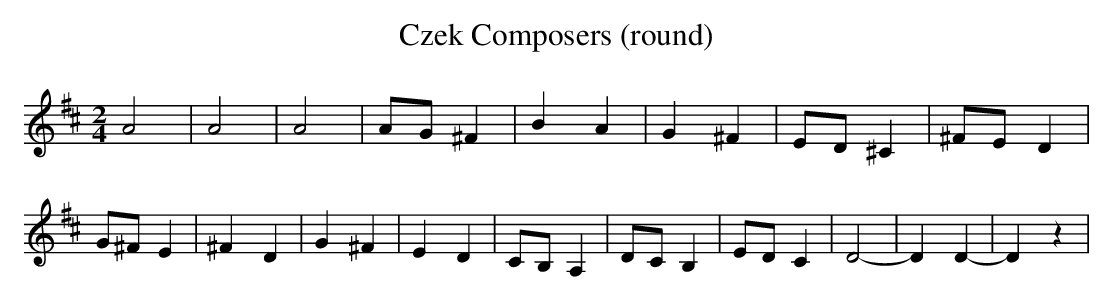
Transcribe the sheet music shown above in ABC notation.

X:1
T:Czek Composers (round)
M:2/4
L:1/4
K:D
 A2| A2| A2|A/2-G/2 ^F| B A| G ^F| E/2D/2 ^C| ^F/2E/2 D| G/2^F/2 E|\
 ^F D| G ^F| E D| C/2B,/2 A,| D/2C/2 B,| E/2D/2 C| D2-| D D-| D z|\
